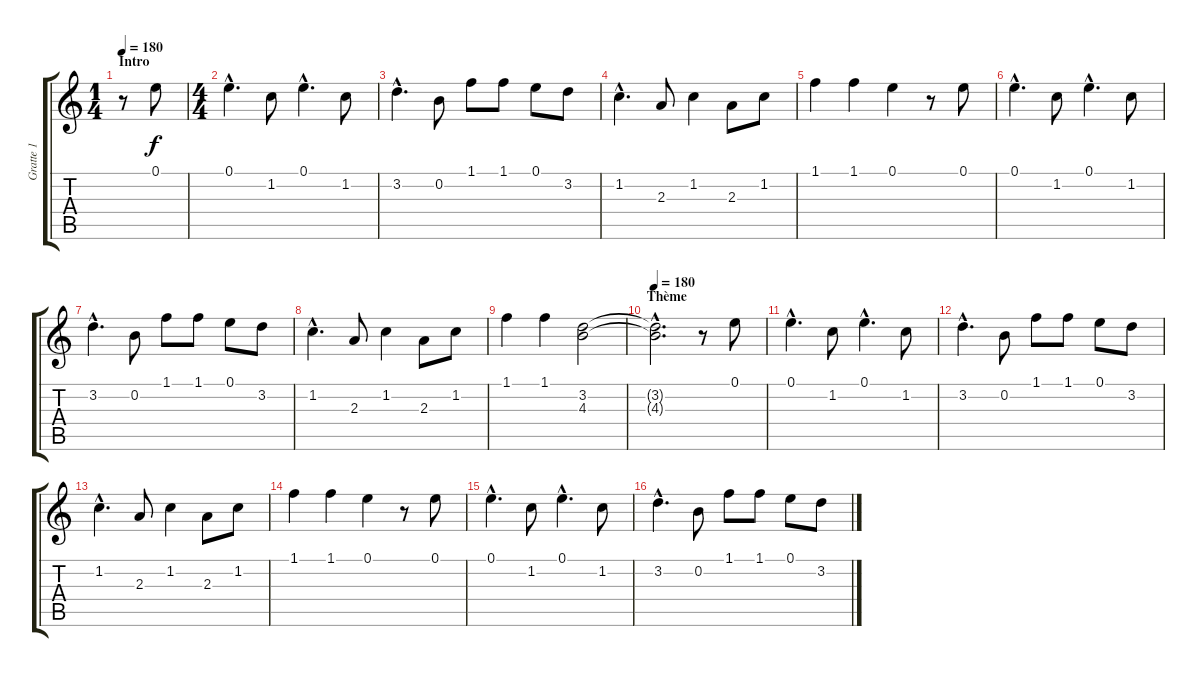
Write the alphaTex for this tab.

\track ("Gratte 1" "Gratte 1") {instrument overdrivenguitar}
\staff {score tabs}
\tuning (E4 B3 G3 D3 A2 E2) {hide}
\ts (1 4)
\section ("" "Intro")
\tempo 180
\clef g2
\ks c
r.8{dy f instrument overdrivenguitar} 0.1.8 |
\ts (4 4)
0.1{hac}.4{d} 1.2.8 0.1{hac}.4{d} 1.2.8 |
3.2{hac}.4{d} 0.2.8 1.1.8 1.1.8 0.1.8 3.2.8 |
1.2{hac}.4{d} 2.3.8 1.2.4 2.3.8 1.2.8 |
1.1.4 1.1.4 0.1.4 r.8 0.1.8 |
0.1{hac}.4{d} 1.2.8 0.1{hac}.4{d} 1.2.8 |
3.2{hac}.4{d} 0.2.8 1.1.8 1.1.8 0.1.8 3.2.8 |
1.2{hac}.4{d} 2.3.8 1.2.4 2.3.8 1.2.8 |
1.1.4 1.1.4 (3.2 4.3).2 |
\section ("" "Thème")
\tempo 180
(3.2{hac t} 4.3{hac t}).2{d} r.8 0.1.8 |
0.1{hac}.4{d} 1.2.8 0.1{hac}.4{d} 1.2.8 |
3.2{hac}.4{d} 0.2.8 1.1.8 1.1.8 0.1.8 3.2.8 |
1.2{hac}.4{d} 2.3.8 1.2.4 2.3.8 1.2.8 |
1.1.4 1.1.4 0.1.4 r.8 0.1.8 |
0.1{hac}.4{d} 1.2.8 0.1{hac}.4{d} 1.2.8 |
3.2{hac}.4{d} 0.2.8 1.1.8 1.1.8 0.1.8 3.2.8
